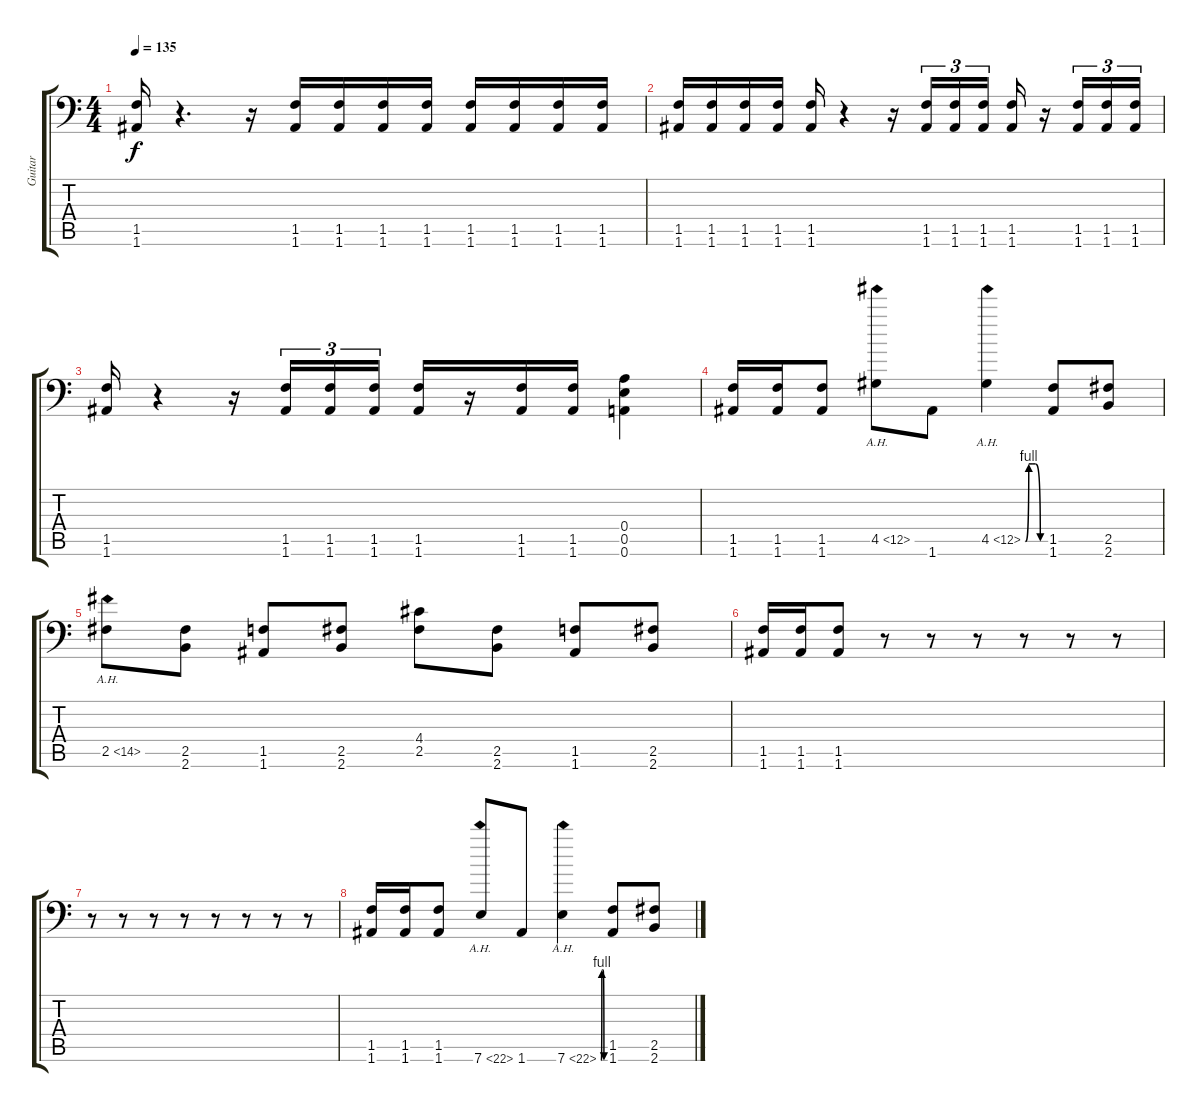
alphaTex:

\track ("Guitar" "Guitar") {instrument overdrivenguitar}
\staff {score tabs}
\tuning (B3 Gb3 D3 A2 E2 A1) {hide}
\ts (4 4)
\tempo 135
\clef f4
\ks c
(1.5 1.6).16{dy f} r.4{d} r.16 (1.5 1.6).16 (1.5 1.6).16 (1.5 1.6).16 (1.5 1.6).16 (1.5 1.6).16 (1.5 1.6).16 (1.5 1.6).16 (1.5 1.6).16 |
(1.5 1.6).16 (1.5 1.6).16 (1.5 1.6).16 (1.5 1.6).16 (1.5 1.6).16 r.4 r.16 (1.5 1.6).16{tu (3 2)} (1.5 1.6).16{tu (3 2)} (1.5 1.6).16{tu (3 2)} (1.5 1.6).16 r.16 (1.5 1.6).16{tu (3 2)} (1.5 1.6).16{tu (3 2)} (1.5 1.6).16{tu (3 2)} |
(1.5 1.6).16 r.4 r.16 (1.5 1.6).16{tu (3 2)} (1.5 1.6).16{tu (3 2)} (1.5 1.6).16{tu (3 2)} (1.5 1.6).16 r.16 (1.5 1.6).16 (1.5 1.6).16 (0.4 0.5 0.6).4 |
(1.5 1.6).16 (1.5 1.6).16 (1.5 1.6).8 4.5{ah 8}.8 1.6.8 4.5{be (custom 0 0 10 4 20 4 30 4 45 0 60 0) ah 8}.4 (1.5 1.6).8 (2.5 2.6).8 |
2.5{ah 12}.8 (2.5 2.6).8 (1.5 1.6).8 (2.5 2.6).8 (4.4 2.5).8 (2.5 2.6).8 (1.5 1.6).8 (2.5 2.6).8 |
(1.5 1.6).16 (1.5 1.6).16 (1.5 1.6).8 r.8 r.8 r.8 r.8 r.8 r.8 |
r.8 r.8 r.8 r.8 r.8 r.8 r.8 r.8 |
(1.5 1.6).16 (1.5 1.6).16 (1.5 1.6).8 7.6{ah 15}.8 1.6.8 7.6{be (custom 0 0 10 4 20 4 30 4 45 0 60 0) ah 15}.4 (1.5 1.6).8 (2.5 2.6).8
